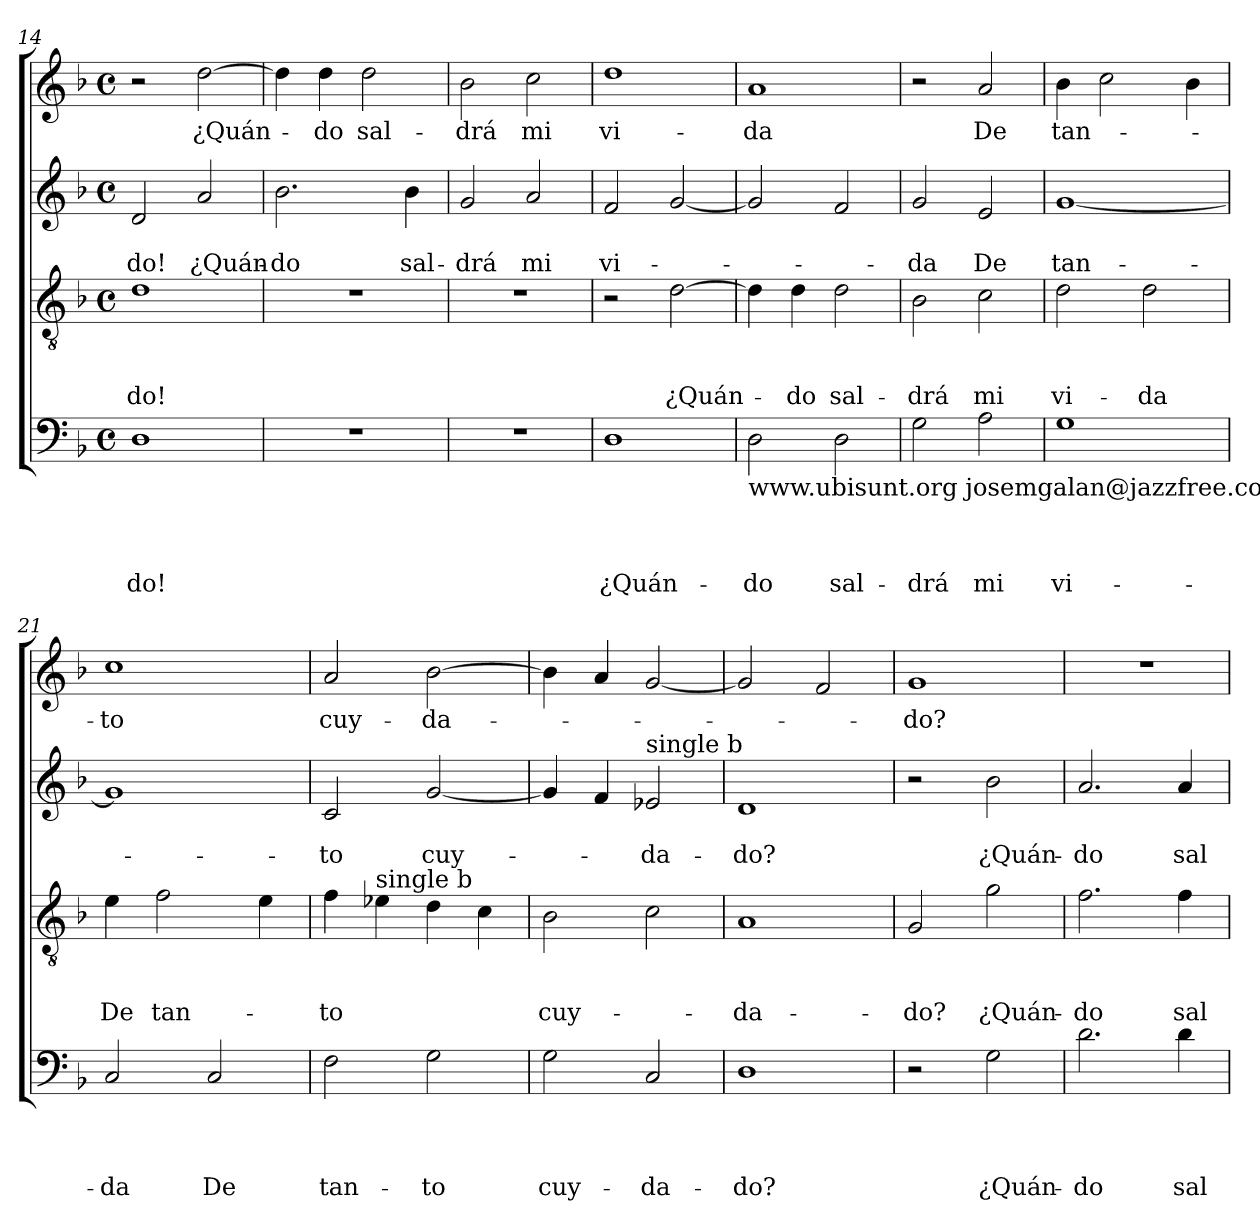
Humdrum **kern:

**kern	**text	**text	**text	**text	**kern	**text	**text	**text	**kern	**text	**text	**kern	**text
*part4	*part4	*part4	*part4	*part4	*part3	*part3	*part3	*part3	*part2	*part2	*part2	*part1	*part1
*staff4	*staff4	*staff4	*staff4	*staff4	*staff3	*staff3	*staff3	*staff3	*staff2	*staff2	*staff2	*staff1	*staff1
!!LO:PB:g=z
*clefF4	*	*	*	*	*clefGv2	*	*	*	*clefG2	*	*	*clefG2	*
*k[b-]	*	*	*	*	*k[b-]	*	*	*	*k[b-]	*	*	*k[b-]	*
*F:	*	*	*	*	*F:	*	*	*	*F:	*	*	*F:	*
*M4/4	*	*	*	*	*M4/4	*	*	*	*M4/4	*	*	*M4/4	*
*met(c)	*	*	*	*	*met(c)	*	*	*	*met(c)	*	*	*met(c)	*
=14	=14	=14	=14	=14	=14	=14	=14	=14	=14	=14	=14	=14	=14
!	!	!	!	!LO:LY:b	!	!	!	!LO:LY:b	!	!	!LO:LY:b	!	!
1D	.	.	.	-do!	1d	.	.	-do!	2d/	.	-do!	2r	.
!	!	!	!	!	!	!	!	!	!	!	!LO:LY:b	!	!LO:LY:b
.	.	.	.	.	.	.	.	.	2a/	.	¿Quán-	[>2dd\	¿Quán-
=15	=15	=15	=15	=15	=15	=15	=15	=15	=15	=15	=15	=15	=15
!	!	!	!	!	!	!	!	!	!	!	!LO:LY:b	!	!
1r	.	.	.	.	1r	.	.	.	2.b-\	.	-do	4dd\]	.
!	!	!	!	!	!	!	!	!	!	!	!	!	!LO:LY:b
.	.	.	.	.	.	.	.	.	.	.	.	4dd\	-do
!	!	!	!	!	!	!	!	!	!	!	!	!	!LO:LY:b
.	.	.	.	.	.	.	.	.	.	.	.	2dd\	sal-
!	!	!	!	!	!	!	!	!	!	!	!LO:LY:b	!	!
.	.	.	.	.	.	.	.	.	4b-\	.	sal-	.	.
=16	=16	=16	=16	=16	=16	=16	=16	=16	=16	=16	=16	=16	=16
!	!	!	!	!	!	!	!	!	!	!	!LO:LY:b	!	!LO:LY:b
1r	.	.	.	.	1r	.	.	.	2g/	.	-drá	2b-\	-drá
!	!	!	!	!	!	!	!	!	!	!	!LO:LY:b	!	!LO:LY:b
.	.	.	.	.	.	.	.	.	2a/	.	mi	2cc\	mi
=17	=17	=17	=17	=17	=17	=17	=17	=17	=17	=17	=17	=17	=17
!	!	!	!	!LO:LY:b	!	!	!	!	!	!	!LO:LY:b	!	!LO:LY:b
1D	.	.	.	¿Quán-	2r	.	.	.	2f/	.	vi-	1dd	vi-
!	!	!	!	!	!	!	!	!LO:LY:b	!	!	!	!	!
.	.	.	.	.	[>2d\	.	.	¿Quán-	[<2g/	.	.	.	.
=18	=18	=18	=18	=18	=18	=18	=18	=18	=18	=18	=18	=18	=18
!LO:TX:b:t=www.ubisunt.org josemgalan@jazzfree.com	!	!	!	!	!	!	!	!	!	!	!	!	!
!	!	!	!	!LO:LY:b	!	!	!	!	!	!	!	!	!LO:LY:b
2D\	.	.	.	-do	4d\]	.	.	.	2g/]	.	.	1a	-da
!	!	!	!	!	!	!	!	!LO:LY:b	!	!	!	!	!
.	.	.	.	.	4d\	.	.	-do	.	.	.	.	.
!	!	!	!	!LO:LY:b	!	!	!	!LO:LY:b	!	!	!	!	!
2D\	.	.	.	sal-	2d\	.	.	sal-	2f/	.	.	.	.
=19	=19	=19	=19	=19	=19	=19	=19	=19	=19	=19	=19	=19	=19
!	!	!	!	!LO:LY:b	!	!	!	!LO:LY:b	!	!	!LO:LY:b	!	!
2G\	.	.	.	-drá	2B-\	.	.	-drá	2g/	.	-da	2r	.
!	!	!	!	!LO:LY:b	!	!	!	!LO:LY:b	!	!	!LO:LY:b	!	!LO:LY:b
2A\	.	.	.	mi	2c\	.	.	mi	2e/	.	De	2a/	De
=20	=20	=20	=20	=20	=20	=20	=20	=20	=20	=20	=20	=20	=20
!	!	!	!	!LO:LY:b	!	!	!	!LO:LY:b	!	!	!LO:LY:b	!	!LO:LY:b
1G	.	.	.	vi-	2d\	.	.	vi-	[>1g	.	tan-	4b-\	tan-
.	.	.	.	.	.	.	.	.	.	.	.	2cc\	.
!	!	!	!	!	!	!	!	!LO:LY:b	!	!	!	!	!
.	.	.	.	.	2d\	.	.	-da	.	.	.	.	.
.	.	.	.	.	.	.	.	.	.	.	.	4b-\	.
!!LO:PB:g=z
=21	=21	=21	=21	=21	=21	=21	=21	=21	=21	=21	=21	=21	=21
!	!	!	!	!LO:LY:b	!	!	!	!LO:LY:b	!	!	!	!	!LO:LY:b
2C/	.	.	.	-da	4e\	.	.	De	1g]	.	.	1cc	-to
!	!	!	!	!	!	!	!	!LO:LY:b	!	!	!	!	!
.	.	.	.	.	2f\	.	.	tan-	.	.	.	.	.
!	!	!	!	!LO:LY:b	!	!	!	!	!	!	!	!	!
2C/	.	.	.	De	.	.	.	.	.	.	.	.	.
.	.	.	.	.	4e\	.	.	.	.	.	.	.	.
=22	=22	=22	=22	=22	=22	=22	=22	=22	=22	=22	=22	=22	=22
!	!	!	!	!LO:LY:b	!	!	!	!LO:LY:b	!	!	!LO:LY:b	!	!LO:LY:b
2F\	.	.	.	tan-	4f\	.	.	-to	2c/	.	-to	2a/	cuy-
!	!	!	!	!	!LO:TX:a:t=single b	!	!	!	!	!	!	!	!
.	.	.	.	.	4e-\	.	.	.	.	.	.	.	.
!	!	!	!	!LO:LY:b	!	!	!	!	!	!	!LO:LY:b	!	!LO:LY:b
2G\	.	.	.	-to	4d\	.	.	.	[<2g/	.	cuy-	[>2b-\	-da-
.	.	.	.	.	4c\	.	.	.	.	.	.	.	.
=23	=23	=23	=23	=23	=23	=23	=23	=23	=23	=23	=23	=23	=23
!	!	!	!	!LO:LY:b	!	!	!	!LO:LY:b	!	!	!	!	!
2G\	.	.	.	cuy-	2B-\	.	.	cuy-	4g/]	.	.	4b-\]	.
.	.	.	.	.	.	.	.	.	4f/	.	.	4a/	.
!	!	!	!	!	!	!	!	!	!LO:TX:a:t=single b	!	!	!	!
!	!	!	!	!LO:LY:b	!	!	!	!	!	!	!LO:LY:b	!	!
2C/	.	.	.	-da-	2c\	.	.	.	2e-/	.	-da-	[<2g/	.
=24	=24	=24	=24	=24	=24	=24	=24	=24	=24	=24	=24	=24	=24
!	!	!	!	!LO:LY:b	!	!	!	!LO:LY:b	!	!	!LO:LY:b	!	!
1D	.	.	.	-do?	1A	.	.	-da-	1d	.	-do?	2g/]	.
.	.	.	.	.	.	.	.	.	.	.	.	2f/	.
=25	=25	=25	=25	=25	=25	=25	=25	=25	=25	=25	=25	=25	=25
!	!	!	!	!	!	!	!	!LO:LY:b	!	!	!	!	!LO:LY:b
2r	.	.	.	.	2G/	.	.	-do?	2r	.	.	1g	-do?
!	!	!	!	!LO:LY:b	!	!	!	!LO:LY:b	!	!	!LO:LY:b	!	!
2G\	.	.	.	¿Quán-	2g\	.	.	¿Quán-	2b-\	.	¿Quán-	.	.
=26	=26	=26	=26	=26	=26	=26	=26	=26	=26	=26	=26	=26	=26
!	!	!	!	!LO:LY:b	!	!	!	!LO:LY:b	!	!	!LO:LY:b	!	!
2.d\	.	.	.	-do	2.f\	.	.	-do	2.a/	.	-do	1r	.
!	!	!	!	!LO:LY:b	!	!	!	!LO:LY:b	!	!	!LO:LY:b	!	!
4d\	.	.	.	sal-	4f\	.	.	sal-	4a/	.	sal-	.	.
=	=	=	=	=	=	=	=	=	=	=	=	=	=
*-	*-	*-	*-	*-	*-	*-	*-	*-	*-	*-	*-	*-	*-
